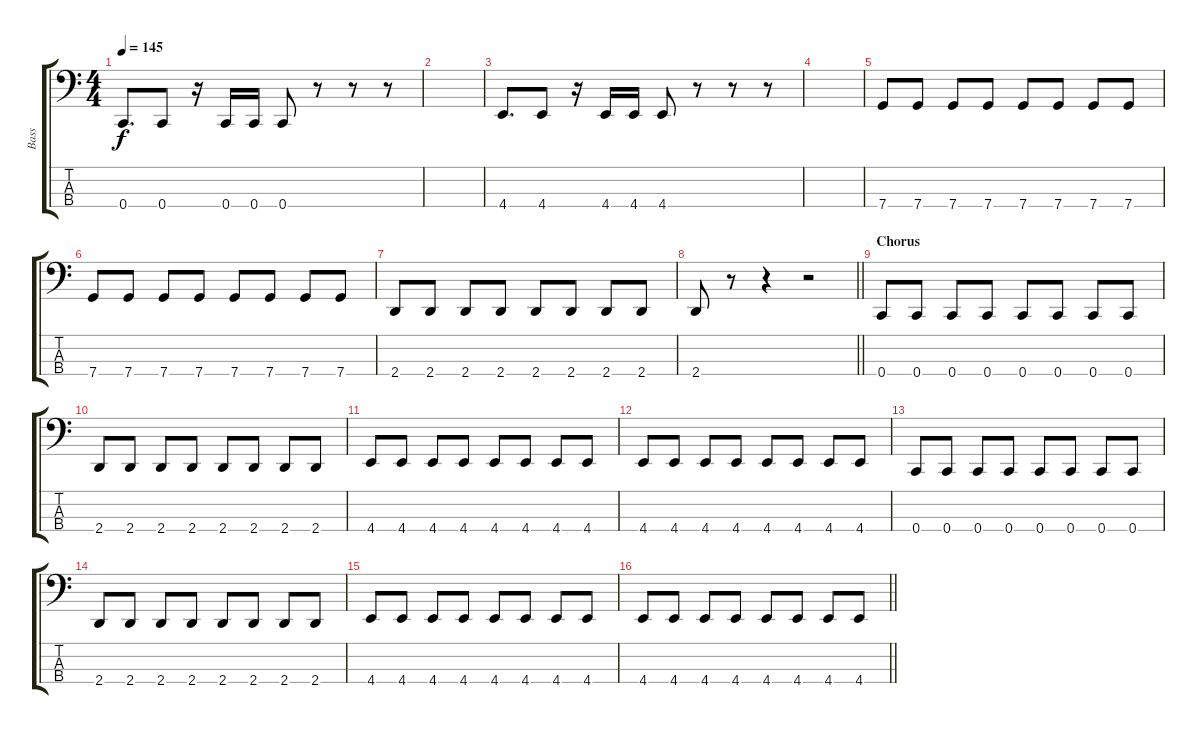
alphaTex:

\track ("Bass" "Bass") {instrument electricbasspick}
\staff {score tabs}
\tuning (F2 C2 G1 C1) {hide}
\ts (4 4)
\tempo 145
\clef f4
\ks c
0.4.8{d dy f} 0.4.8 r.16 0.4.16 0.4.16 0.4.8 r.8 r.8 r.8 |
|
4.4.8{d} 4.4.8 r.16 4.4.16 4.4.16 4.4.8 r.8 r.8 r.8 |
|
7.4.8 7.4.8 7.4.8 7.4.8 7.4.8 7.4.8 7.4.8 7.4.8 |
7.4.8 7.4.8 7.4.8 7.4.8 7.4.8 7.4.8 7.4.8 7.4.8 |
2.4.8 2.4.8 2.4.8 2.4.8 2.4.8 2.4.8 2.4.8 2.4.8 |
\barLineRight lightlight
2.4.8 r.8 r.4 r.2 |
\section ("" "Chorus")
0.4.8 0.4.8 0.4.8 0.4.8 0.4.8 0.4.8 0.4.8 0.4.8 |
2.4.8 2.4.8 2.4.8 2.4.8 2.4.8 2.4.8 2.4.8 2.4.8 |
4.4.8 4.4.8 4.4.8 4.4.8 4.4.8 4.4.8 4.4.8 4.4.8 |
4.4.8 4.4.8 4.4.8 4.4.8 4.4.8 4.4.8 4.4.8 4.4.8 |
0.4.8 0.4.8 0.4.8 0.4.8 0.4.8 0.4.8 0.4.8 0.4.8 |
2.4.8 2.4.8 2.4.8 2.4.8 2.4.8 2.4.8 2.4.8 2.4.8 |
4.4.8 4.4.8 4.4.8 4.4.8 4.4.8 4.4.8 4.4.8 4.4.8 |
\barLineRight lightlight
4.4.8 4.4.8 4.4.8 4.4.8 4.4.8 4.4.8 4.4.8 4.4.8
